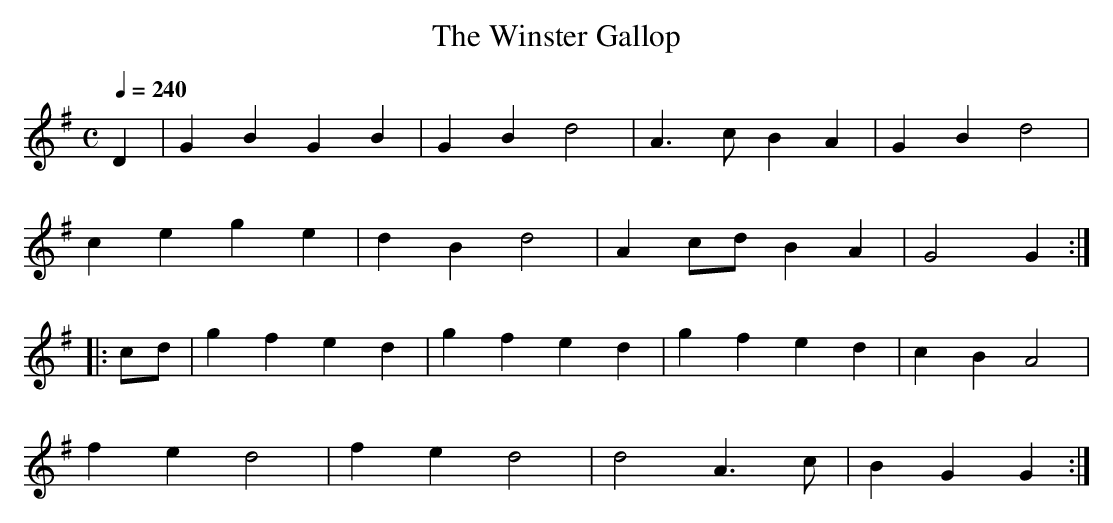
X:1
T: Winster Gallop, The
M: C
L: 1/4
Q: 240
K: Gmaj
D | GB GB | GB d2 | A>c BA | GB d2 |
c e g e | d B d2 | Ac/d/ BA | G2 G:|
|: c/d/ | gf ed | gf ed | gf ed | cB A2 |
fe d2 | fe d2 | d2 A>c | B G G :|
